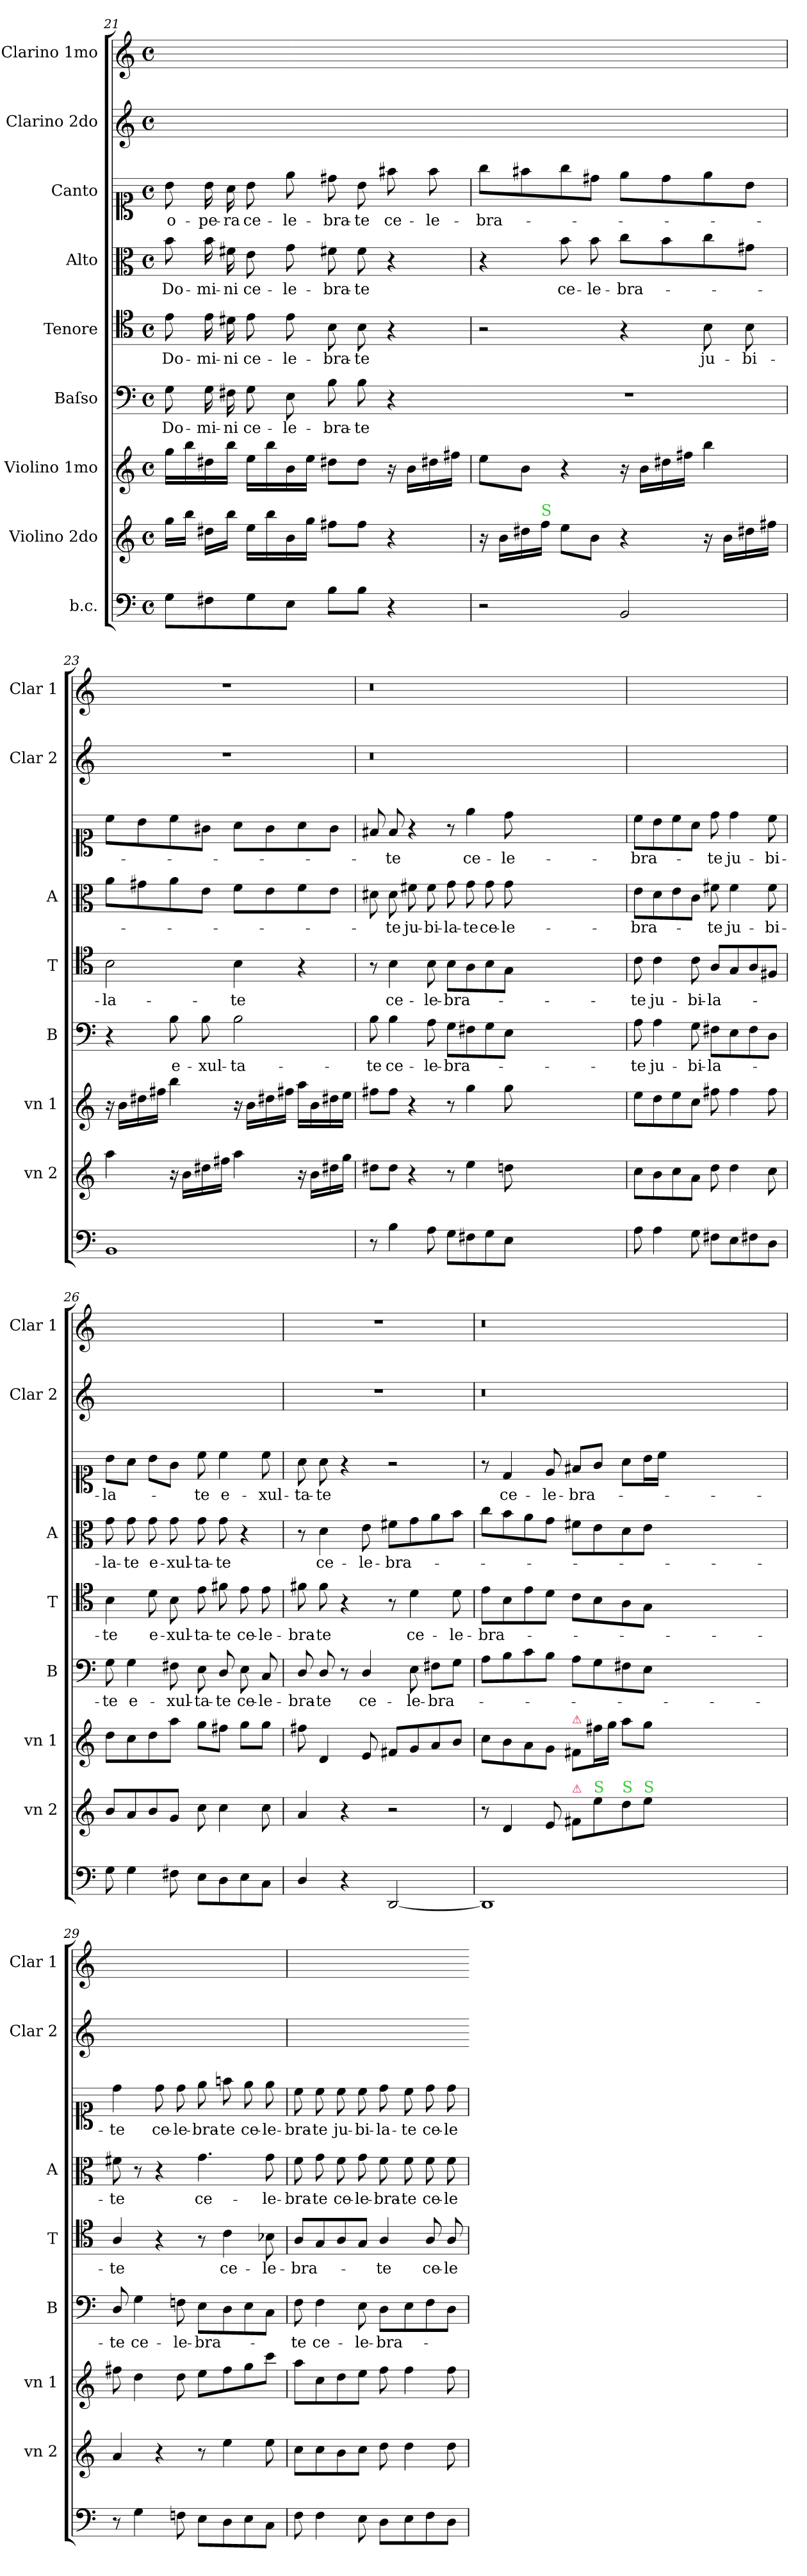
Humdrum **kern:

**kern	**kern	**kern	**kern	**text	**kern	**text	**kern	**text	**kern	**text	**kern	**kern
*part9	*part8	*part7	*part6	*part6	*part5	*part5	*part4	*part4	*part3	*part3	*part2	*part1
*staff9	*staff8	*staff7	*staff6	*staff6	*staff5	*staff5	*staff4	*staff4	*staff3	*staff3	*staff2	*staff1
*I"b.c.	*I"Violino 2do	*I"Violino 1mo	*I"Baſso	*	*I"Tenore	*	*I"Alto	*	*I"Canto	*	*I"Clarino 2do	*I"Clarino 1mo
*	*I'vn 2	*I'vn 1	*I'B	*	*I'T	*	*I'A	*	*	*	*I'Clar 2	*I'Clar 1
*clefF4	*clefG2	*clefG2	*clefF4	*	*clefC4	*	*clefC3	*	*clefC1	*	*clefG2	*clefG2
*k[]	*k[]	*k[]	*k[]	*	*k[]	*	*k[]	*	*k[]	*	*k[]	*k[]
*M4/4	*M4/4	*M4/4	*M4/4	*	*M4/4	*	*M4/4	*	*M4/4	*	*M4/4	*M4/4
*met(c)	*met(c)	*met(c)	*met(c)	*	*met(c)	*	*met(c)	*	*met(c)	*	*met(c)	*met(c)
=21	=21	=21	=21	=21	=21	=21	=21	=21	=21	=21	=21	=21
8G\L	16gg\LL	16gg\LL	8G\	Do-	8e\	Do-	8b\	Do-	8b\	o-	1ryy	1ryy
.	16bb\JJ	16bb\	.	.	.	.	.	.	.	.	.	.
8F#X\	16dd#X\LL	16dd#X\	16G\	-mi-	16e\	-mi-	16b\	-mi-	16b\	-pe-	.	.
.	16bb\JJ	16bb\JJ	16F#X\	-ni	16d#X\	-ni	16f#X\	-ni	16a\	-ra	.	.
8G\	16ee\LL	16ee\LL	8G\	ce-	8e\	ce-	8e\	ce-	8b\	ce-	.	.
.	16bb\	16bb\	.	.	.	.	.	.	.	.	.	.
8E\J	16b\	16b\	8E\	-le-	8e\	-le-	8g\	-le-	8ee\	-le-	.	.
.	16gg\JJ	16ee\JJ	.	.	.	.	.	.	.	.	.	.
8B\L	8ff#X\L	8dd#X\L	8B\	-bra-	8B\	-bra-	8f#X\	-bra-	8dd#X\	-bra-	.	.
8B\J	8ff#\J	8dd#\J	8B\	-te	8B\	-te	8f#\	-te	8b\	-te	.	.
4r	4r	16r	4r	.	4r	.	4r	.	8ff#X\	ce-	.	.
.	.	16b\LL	.	.	.	.	.	.	.	.	.	.
.	.	16dd#X\	.	.	.	.	.	.	8ff#\	-le-	.	.
.	.	16ff#X\JJ	.	.	.	.	.	.	.	.	.	.
=22	=22	=22	=22-	=22	=22	=22	=22	=22	=22	=22	=22	=22
2r	16r	8ee\L	1r	.	2r	.	4r	.	8gg\L	-bra-	1ryy	1ryy
.	16b\LL	.	.	.	.	.	.	.	.	.	.	.
.	16dd#X\	8b\J	.	.	.	.	.	.	8ff#X\	.	.	.
!	!LO:TX:a:color=limegreen:t=S	!	!	!	!	!	!	!	!	!	!	!
.	16ff\JJ	.	.	.	.	.	.	.	.	.	.	.
.	8ee\L	4r	.	.	.	.	8b\	ce-	8gg\	.	.	.
.	8b\J	.	.	.	.	.	8b\	-le-	8dd#X\J	.	.	.
2BB/	4r	16r	.	.	4r	.	8cc\L	-bra-	8ee\L	.	.	.
.	.	16b\LL	.	.	.	.	.	.	.	.	.	.
.	.	16dd#X\	.	.	.	.	8b\	.	8dd#\	.	.	.
.	.	16ff#X\JJ	.	.	.	.	.	.	.	.	.	.
.	16r	4bb\	.	.	8B\	ju-	8cc\	.	8ee\	.	.	.
.	16b\LL	.	.	.	.	.	.	.	.	.	.	.
.	16dd#X\	.	.	.	8B\	-bi-	8g#X\J	.	8b\J	.	.	.
.	16ff#X\JJ	.	.	.	.	.	.	.	.	.	.	.
=23	=23	=23	=23	=23	=23	=23	=23	=23	=23	=23	=23	=23
1BB/	4aa\	16r	4r	.	2B\	-la-	8a\L	.	8cc\L	.	1r	1r
.	.	16b\LL	.	.	.	.	.	.	.	.	.	.
.	.	16dd#X\	.	.	.	.	8g#X\	.	8b\	.	.	.
.	.	16ff#X\JJ	.	.	.	.	.	.	.	.	.	.
.	16r	4bb\	8B\	e-	.	.	8a\	.	8cc\	.	.	.
.	16b\LL	.	.	.	.	.	.	.	.	.	.	.
.	16dd#X\	.	8B\	-xul-	.	.	8e\J	.	8g#X\J	.	.	.
.	16ff#X\JJ	.	.	.	.	.	.	.	.	.	.	.
.	4aa\	16r	2B\	-ta-	4B\	-te	8f\L	.	8a\L	.	.	.
.	.	16b\LL	.	.	.	.	.	.	.	.	.	.
.	.	16dd#X\	.	.	.	.	8e\	.	8g#\	.	.	.
.	.	16ff#X\JJ	.	.	.	.	.	.	.	.	.	.
.	16r	16aa\LL	.	.	4r	.	8f\	.	8a\	.	.	.
.	16b\LL	16b\	.	.	.	.	.	.	.	.	.	.
.	16dd#X\	16dd#X\	.	.	.	.	8e\J	.	8g#\J	.	.	.
.	16gg\JJ	16ee\JJ	.	.	.	.	.	.	.	.	.	.
=24	=24	=24	=24	=24	=24	=24	=24	=24	=24	=24	=24	=24
8r	8dd#X\L	8ff#X\L	8B\	-te	8r	.	8d#X\	.	8f#X/	.	0.r	0.r
4B\	8dd#\J	8ff#\J	4B\	ce-	4B\	ce-	8d#\	-te	8f#/	-te	.	.
.	4r	4r	.	.	.	.	8f#X\	ju-	4r	.	.	.
8A\	.	.	8A\	-le-	8B\	-le-	8f#\	-bi-	.	.	.	.
8G\L	8r	8r	8G\L	-bra-	8B\L	-bra-	8g\	-la-	8r	.	.	.
8F#X\	4ee\	4gg\	8F#X\	.	8A\	.	8g\	-te	4ee\	ce-	.	.
8G\	.	.	8G\	.	8B\	.	8g\	ce-	.	.	.	.
8E\J	8ddn\	8gg\	8E\J	.	8G\J	.	8g\	-le-	8dd\	-le-	.	.
0ryy	0ryy	0ryy	0ryy	.	0ryy	.	0ryy	.	0ryy	.	.	.
=25	=25	=25	=25	=25	=25	=25	=25	=25	=25	=25	=25	=25
8A\	8cc\L	8ee\L	8A\	-te	8c\	-te	8e\L	-bra-	8cc\L	-bra-	1ryy	1ryy
4A\	8b\	8dd\	4A\	ju-	4c\	ju-	8d\	.	8b\	.	.	.
.	8cc\	8ee\	.	.	.	.	8e\	.	8cc\	.	.	.
8G\	8a\J	8cc\J	8G\	-bi-	8c\	-bi-	8c\J	.	8a\J	.	.	.
8F#X\L	8dd\	8ff#X\	8F#X\L	-la-	8A/L	-la-	8f#X\	-te	8dd\	-te	.	.
8E\	4dd\	4ff#\	8E\	.	8G/	.	4f#\	ju-	4dd\	ju-	.	.
8F#X\	.	.	8F#\	.	8A/	.	.	.	.	.	.	.
8D\J	8cc\	8ff#\	8D\J	.	8F#X/J	.	8f#\	-bi-	8cc\	-bi-	.	.
=26	=26	=26	=26	=26	=26	=26	=26	=26	=26	=26	=26	=26
8G\	8b/L	8dd\L	8G\	-te	4B\	-te	8g\	-la-	8b\L	-la-	1ryy	1ryy
4G\	8a/	8cc\	4G\	e-	.	.	8g\	-te	8a\J	.	.	.
.	8b/	8dd\	.	.	8d\	e-	8g\	e-	8b\L	.	.	.
8F#X\	8g/J	8aa\J	8F#X\	-xul-	8B\	-xul-	8g\	-xul-	8g\J	.	.	.
8E\L	8cc\	8gg\L	8E\	-ta-	8e\	-ta-	8g\	-ta-	8cc\	-te	.	.
8D\	4cc\	8ff#X\J	8D/	-te	8f#X\	-te	8g\	-te	4cc\	e-	.	.
8E\	.	8gg\L	8E\	ce-	8e\	ce-	4r	.	.	.	.	.
8C\J	8cc\	8gg\J	8C/	-le-	8e\	-le-	.	.	8cc\	-xul-	.	.
=27	=27	=27	=27	=27	=27	=27	=27	=27	=27	=27	=27	=27
4D/	4a/	8ff#X\	8D/	-bra-	8f#X\	-bra-	8r	.	8a\	-ta-	1r	1r
.	.	4d/	8D/	-te	8f#\	-te	4d\	ce-	8a\	-te	.	.
4r	4r	.	8r	.	4r	.	.	.	4r	.	.	.
.	.	8e/	4D/	ce-	.	.	8e\	-le-	.	.	.	.
[2DD/	2r	8f#X/L	.	.	8r	.	8f#X\L	-bra-	2r	.	.	.
.	.	8g/	8E\	-le-	4d\	ce-	8g\	.	.	.	.	.
.	.	8a/	8F#X\L	-bra-	.	.	8a\	.	.	.	.	.
.	.	8b/J	8G\J	.	8d\	-le-	8b\J	.	.	.	.	.
=28	=28	=28	=28	=28	=28	=28	=28	=28	=28	=28	=28	=28
1DD/]	8r	8cc\L	8A\L	.	8e\L	-bra-	8cc\L	.	8r	.	0.r	0.r
.	4d/	8b\	8B\	.	8B\	.	8b\	.	4d/	ce-	.	.
.	.	8a\	8c\	.	8e\	.	8a\	.	.	.	.	.
.	8e/	8g\J	8B\J	.	8d\J	.	8g\J	.	8e/	-le-	.	.
!	!	!LO:TX:a:color=crimson:t=⚠	!	!	!	!	!	!	!	!	!	!
!	!LO:TX:a:color=crimson:t=⚠	!	!	!	!	!	!	!	!	!	!	!
.	8f#X/L	8f#X/L	8A\L	.	8c\L	.	8f#X\L	.	8f#X/L	-bra-	.	.
!	!LO:TX:a:color=limegreen:t=S	!	!	!	!	!	!	!	!	!	!	!
.	8ee\	16ff#X\L	8G\	.	8B\	.	8e\	.	8g/J	.	.	.
.	.	16gg\JJ	.	.	.	.	.	.	.	.	.	.
!	!LO:TX:a:color=limegreen:t=S	!	!	!	!	!	!	!	!	!	!	!
.	8dd\	8aa\L	8F#X\	.	8A\	.	8d\	.	8a\L	.	.	.
!	!LO:TX:a:color=limegreen:t=S	!	!	!	!	!	!	!	!	!	!	!
.	8ee\J	8gg\J	8E\J	.	8G\J	.	8e\J	.	16b\L	.	.	.
.	.	.	.	.	.	.	.	.	16cc\JJ	.	.	.
0ryy	0ryy	0ryy	0ryy	.	0ryy	.	0ryy	.	0ryy	.	.	.
=29	=29	=29	=29	=29	=29	=29	=29	=29	=29	=29	=29	=29
8r	4a/	8ff#X\	8D/	-te	4A/	-te	8f#X\	-te	4dd\	-te	1ryy	1ryy
4G\	.	4dd\	4G\	ce-	.	.	8r	.	.	.	.	.
.	4r	.	.	.	4r	.	4r	.	8dd\	ce-	.	.
8Fn\	.	8dd\	8Fn\	-le-	.	.	.	.	8dd\	-le-	.	.
8E\L	8r	8ee\L	8E\L	-bra-	8r	.	4.g\	ce-	8ee\	-bra-	.	.
8D\	4ee\	8ff#\	8D\	.	4c\	ce-	.	.	8ffn\	-te	.	.
!	!	!	!	!	!	!	!	!	!	!LO:LY:i	!	!
8E\	.	8gg\	8E\	.	.	.	.	.	8ee\	ce-	.	.
!	!	!	!	!	!	!	!	!	!	!LO:LY:i	!	!
8C\J	8ee\	8ccc\J	8C\J	.	8B-X\	-le-	8g\	-le-	8ee\	-le-	.	.
=30	=30	=30	=30	=30	=30	=30	=30	=30	=30	=30	=30	=30
!	!	!	!	!	!	!	!	!	!	!LO:LY:i	!	!
8F\	8cc\L	8aa\L	8F\	-te	8A/L	-bra-	8f\	-bra-	8cc\	-bra-	1ryy	1ryy
!	!	!	!	!	!	!	!	!	!	!LO:LY:i	!	!
4F\	8cc\	8cc\	4F\	ce-	8G/	.	8g\	-te	8cc\	-te	.	.
!	!	!	!	!	!	!	!	!LO:LY:i	!	!	!	!
.	8b\	8dd\	.	.	8A/	.	8f\	ce-	8cc\	ju-	.	.
!	!	!	!	!	!	!	!	!LO:LY:i	!	!	!	!
8E\	8cc\J	8ee\J	8E\	-le-	8G/J	.	8g\	-le-	8cc\	-bi-	.	.
!	!	!	!	!	!	!	!	!LO:LY:i	!	!	!	!
8D\L	8dd\	8ff\	8D\L	-bra-	4A/	-te	8f\	-bra-	8dd\	-la-	.	.
!	!	!	!	!	!	!	!	!LO:LY:i	!	!	!	!
8E\	4dd\	4ff\	8E\	.	.	.	8f\	-te	8cc\	-te	.	.
8F\	.	.	8F\	.	8A/	ce-	8f\	ce-	8dd\	ce-	.	.
8D\J	8dd\	8ff\	8D\J	.	8A/	-le-	8f\	-le-	8dd\	-le-	.	.
=	=	=	=	=-	=	=-	=	=-	=	=-	=-	=-
*-	*-	*-	*-	*-	*-	*-	*-	*-	*-	*-	*-	*-
